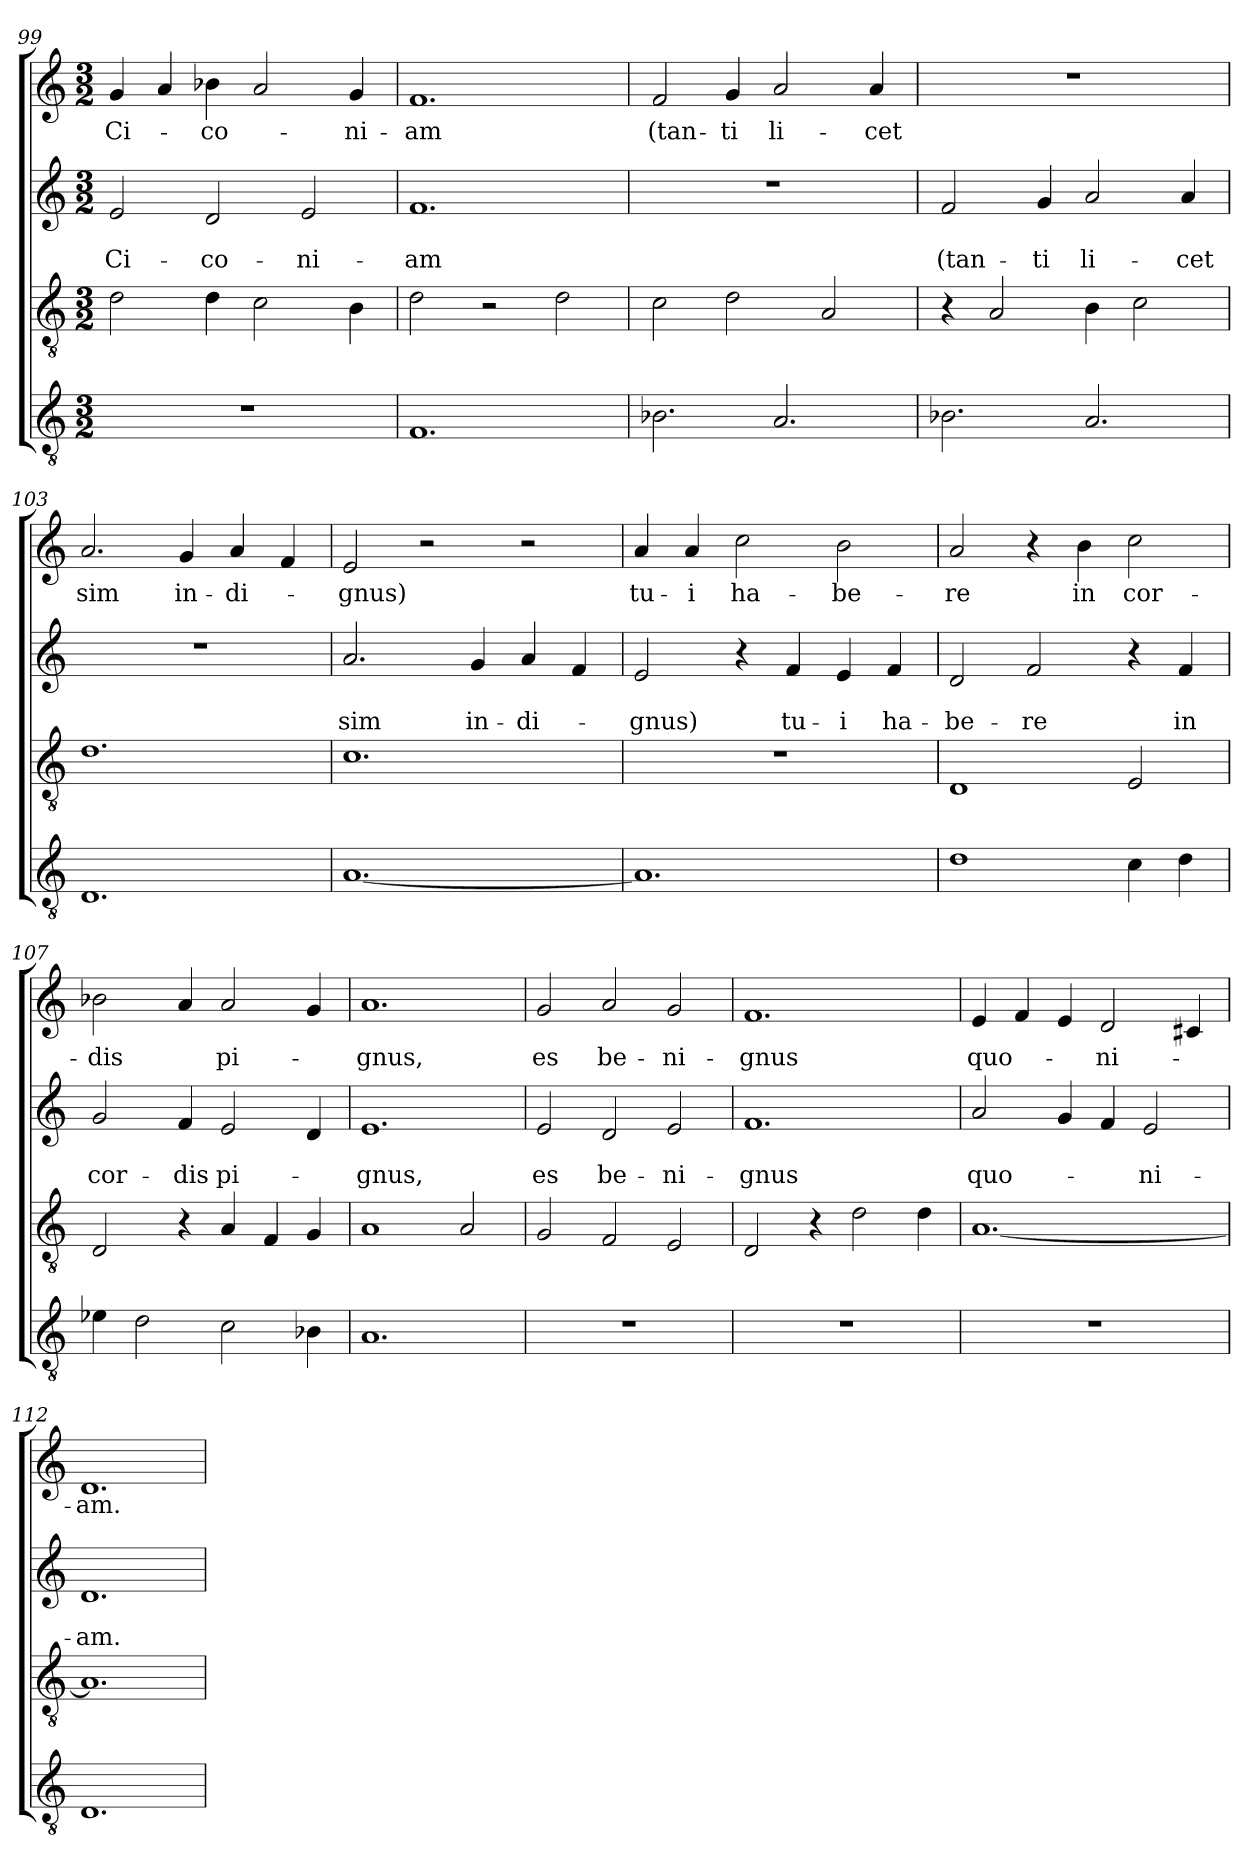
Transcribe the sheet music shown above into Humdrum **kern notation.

**kern	**kern	**kern	**text	**text	**kern	**text
*part4	*part3	*part2	*part2	*part2	*part1	*part1
*staff4	*staff3	*staff2	*staff2	*staff2	*staff1	*staff1
*clefGv2	*clefGv2	*clefG2	*	*	*clefG2	*
*k[]	*k[]	*k[]	*	*	*k[]	*
*C:	*C:	*C:	*	*	*C:	*
*M3/2	*M3/2	*M3/2	*	*	*M3/2	*
=99	=99	=99	=99	=99	=99	=99
1.r	2d\	2e/	.	Ci-	4g/	Ci-
.	.	.	.	.	4a/	.
.	4d\	2d/	.	-co-	4b-X\	-co-
.	2c\	.	.	.	2a/	.
.	.	2e/	.	-ni-	.	.
.	4B\	.	.	.	4g/	-ni-
=100	=100	=100	=100	=100	=100	=100
1.F	2d\	1.f	.	-am	1.f	-am
.	2r	.	.	.	.	.
.	2d\	.	.	.	.	.
=101	=101	=101	=101	=101	=101	=101
2.B-X\	2c\	1.r	.	.	2f/	(tan-
.	2d\	.	.	.	4g/	-ti
2.A/	.	.	.	.	2a/	li-
.	2A/	.	.	.	.	.
.	.	.	.	.	4a/	-cet
=102	=102	=102	=102	=102	=102	=102
2.B-X\	4r	2f/	.	(tan-	1.r	.
.	2A/	.	.	.	.	.
.	.	4g/	.	-ti	.	.
2.A/	4B\	2a/	.	li-	.	.
.	2c\	.	.	.	.	.
.	.	4a/	.	-cet	.	.
!!LO:LB:g=z
=103	=103	=103	=103	=103	=103	=103
1.D	1.d	1.r	.	.	2.a/	sim
.	.	.	.	.	4g/	in-
.	.	.	.	.	4a/	-di-
.	.	.	.	.	4f/	.
=104	=104	=104	=104	=104	=104	=104
[1.A	1.c	2.a/	.	sim	2e/	-gnus)
.	.	.	.	.	2r	.
.	.	4g/	.	in-	.	.
.	.	4a/	.	-di-	2r	.
.	.	4f/	.	.	.	.
=105	=105	=105	=105	=105	=105	=105
1.A]	1.r	2e/	.	-gnus)	4a/	tu-
.	.	.	.	.	4a/	-i
.	.	4r	.	.	2cc\	ha-
.	.	4f/	.	tu-	.	.
.	.	4e/	.	-i	2b\	-be-
.	.	4f/	.	ha-	.	.
=106	=106	=106	=106	=106	=106	=106
1d	1D	2d/	.	-be-	2a/	-re
.	.	2f/	.	-re	4r	.
.	.	.	.	.	4b\	in
4c\	2E/	4r	.	.	2cc\	cor-
4d\	.	4f/	.	in	.	.
=107	=107	=107	=107	=107	=107	=107
4e-X\	2D/	2g/	.	cor-	2b-X\	-dis
2d\	.	.	.	.	.	.
.	4r	4f/	.	-dis	4a/	.
2c\	4A/	2e/	.	pi-	2a/	pi-
.	4F/	.	.	.	.	.
4B-X\	4G/	4d/	.	.	4g/	.
=108	=108	=108	=108	=108	=108	=108
1.A	1A	1.e	.	-gnus,	1.a	-gnus,
.	2A/	.	.	.	.	.
!!LO:LB:g=z
=109	=109	=109	=109	=109	=109	=109
1.r	2G/	2e/	.	es	2g/	es
.	2F/	2d/	.	be-	2a/	be-
.	2E/	2e/	.	-ni-	2g/	-ni-
=110	=110	=110	=110	=110	=110	=110
1.r	2D/	1.f	.	-gnus	1.f	-gnus
.	4r	.	.	.	.	.
.	2d\	.	.	.	.	.
.	4d\	.	.	.	.	.
=111	=111	=111	=111	=111	=111	=111
1.r	[1.A	2a/	.	quo-	4e/	quo-
.	.	.	.	.	4f/	.
.	.	4g/	.	.	4e/	.
.	.	4f/	.	.	2d/	-ni-
.	.	2e/	.	-ni-	.	.
.	.	.	.	.	4c#X/	.
=112	=112	=112	=112	=112	=112	=112
1.D	1.A]	1.d	.	-am.	1.d	-am.
=	=	=	=	=	=	=
*-	*-	*-	*-	*-	*-	*-
